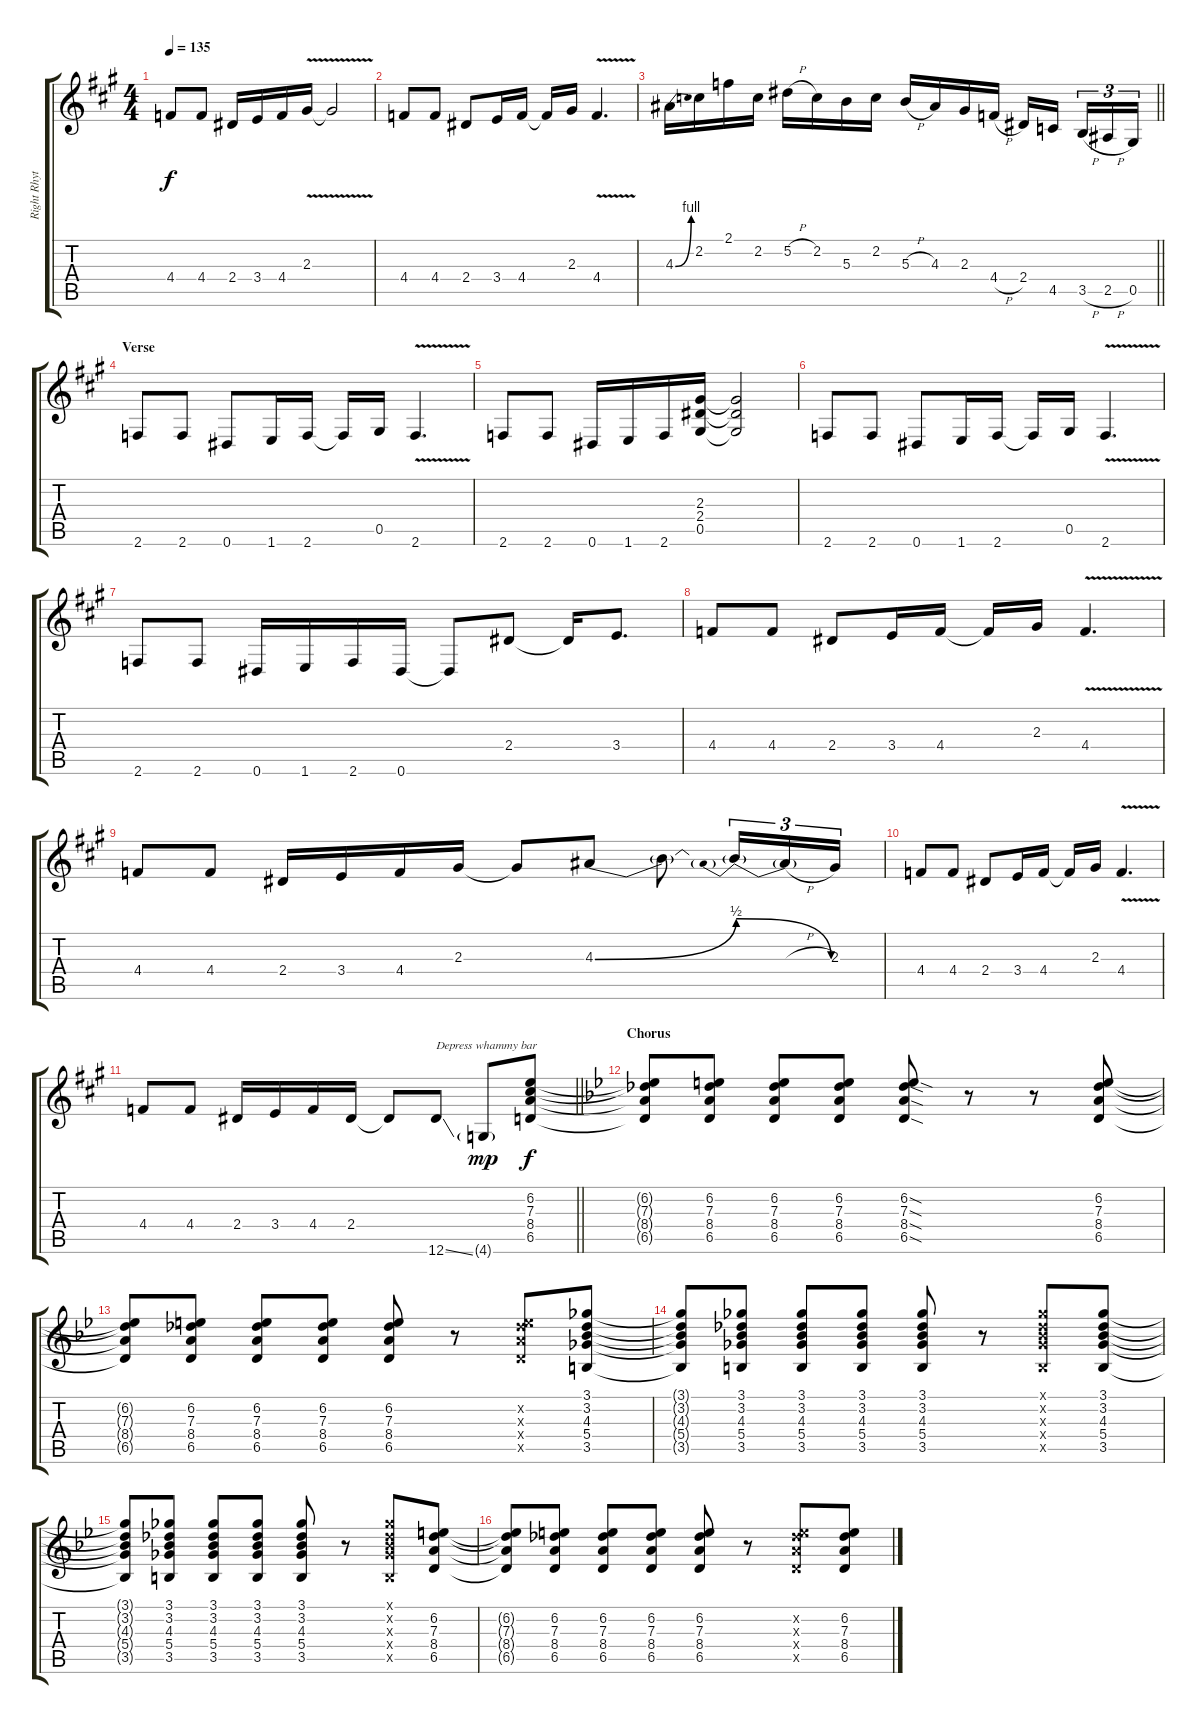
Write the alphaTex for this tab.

\track ("Right Rhythm" "Right Rhyt") {instrument distortionguitar}
\staff {score tabs}
\tuning (Eb4 Bb3 Gb3 Db3 Ab2 Eb2) {hide}
\ts (4 4)
\tempo 135
\clef g2
\ks f#minor
4.4.8{dy f} 4.4.8 2.4.16 3.4.16 4.4.16 2.3{v}.16 2.3{t}.2 |
4.4.8 4.4.8 2.4.8 3.4.16 4.4.16 4.4{t}.16 2.3.16 4.4{v}.4{d} |
\barLineRight lightlight
4.3{be (bend 0 0 60 4)}.16 2.2.16 2.1.16 2.2.16 5.2{h}.16 2.2.16 5.3.16 2.2.16 5.3{h}.16 4.3.16 2.3.16 4.4{h}.16 2.4.16 4.5.16{beam splitsecondary} 3.5{h}.16{tu (3 2)} 2.5{h}.16{tu (3 2)} 0.5.16{tu (3 2)} |
\section ("" "Verse")
2.6.8 2.6.8 0.6.8 1.6.16 2.6.16 2.6{t}.16 0.5.16 2.6{v}.4{d} |
2.6.8 2.6.8 0.6.16 1.6.16 2.6.16 (2.3 2.4 0.5).16 (2.3{t} 2.4{t} 0.5{t}).2 |
2.6.8 2.6.8 0.6.8 1.6.16 2.6.16 2.6{t}.16 0.5.16 2.6{v}.4{d} |
2.6.8 2.6.8 0.6.16 1.6.16 2.6.16 0.6.16 0.6{t}.8 2.4.8 2.4{t}.16 3.4.8{d} |
4.4.8 4.4.8 2.4.8 3.4.16 4.4.16 4.4{t}.16 2.3.16 4.4{v}.4{d} |
4.4.8 4.4.8 2.4.16 3.4.16 4.4.16 2.3.16 2.3{t}.8 4.3{be (bend 0 0 60 2)}.8 4.3{t}.8 4.3{be (prebendrelease 0 2 60 0) t}.16{tu (3 2)} 4.3{h t}.16{tu (3 2)} 2.3.16{tu (3 2)} |
4.4.8 4.4.8 2.4.8 3.4.16 4.4.16 4.4{t}.16 2.3.16 4.4{v}.4{d} |
\barLineRight lightlight
4.4.8 4.4.8 2.4.16 3.4.16 4.4.16 2.4.16 2.4{t}.8 12.6{ss}.8{txt "Depress whammy bar"} 4.6{g}.8{dy mp} (6.2 7.3 8.4 6.5).8{dy f} |
\section ("" "Chorus")
\ks gminor
(6.2{t} 7.3{t} 8.4{t} 6.5{t}).8 (6.2 7.3 8.4 6.5).8 (6.2 7.3 8.4 6.5).8 (6.2 7.3 8.4 6.5).8 (6.2{sod} 7.3{sod} 8.4{sod} 6.5{sod}).8 r.8 r.8 (6.2 7.3 8.4 6.5).8 |
(6.2{t} 7.3{t} 8.4{t} 6.5{t}).8 (6.2 7.3 8.4 6.5).8 (6.2 7.3 8.4 6.5).8 (6.2 7.3 8.4 6.5).8 (6.2 7.3 8.4 6.5).8 r.8 (6.2{x} 7.3{x} 8.4{x} 6.5{x}).8 (3.1 3.2 4.3 5.4 3.5).8 |
(3.1{t} 3.2{t} 4.3{t} 5.4{t} 3.5{t}).8 (3.1 3.2 4.3 5.4 3.5).8 (3.1 3.2 4.3 5.4 3.5).8 (3.1 3.2 4.3 5.4 3.5).8 (3.1 3.2 4.3 5.4 3.5).8 r.8 (3.1{x} 3.2{x} 4.3{x} 5.4{x} 3.5{x}).8 (3.1 3.2 4.3 5.4 3.5).8 |
(3.1{t} 3.2{t} 4.3{t} 5.4{t} 3.5{t}).8 (3.1 3.2 4.3 5.4 3.5).8 (3.1 3.2 4.3 5.4 3.5).8 (3.1 3.2 4.3 5.4 3.5).8 (3.1 3.2 4.3 5.4 3.5).8 r.8 (3.1{x} 3.2{x} 4.3{x} 5.4{x} 3.5{x}).8 (6.2 7.3 8.4 6.5).8 |
(6.2{t} 7.3{t} 8.4{t} 6.5{t}).8 (6.2 7.3 8.4 6.5).8 (6.2 7.3 8.4 6.5).8 (6.2 7.3 8.4 6.5).8 (6.2 7.3 8.4 6.5).8 r.8 (6.2{x} 7.3{x} 8.4{x} 6.5{x}).8 (6.2 7.3 8.4 6.5).8
